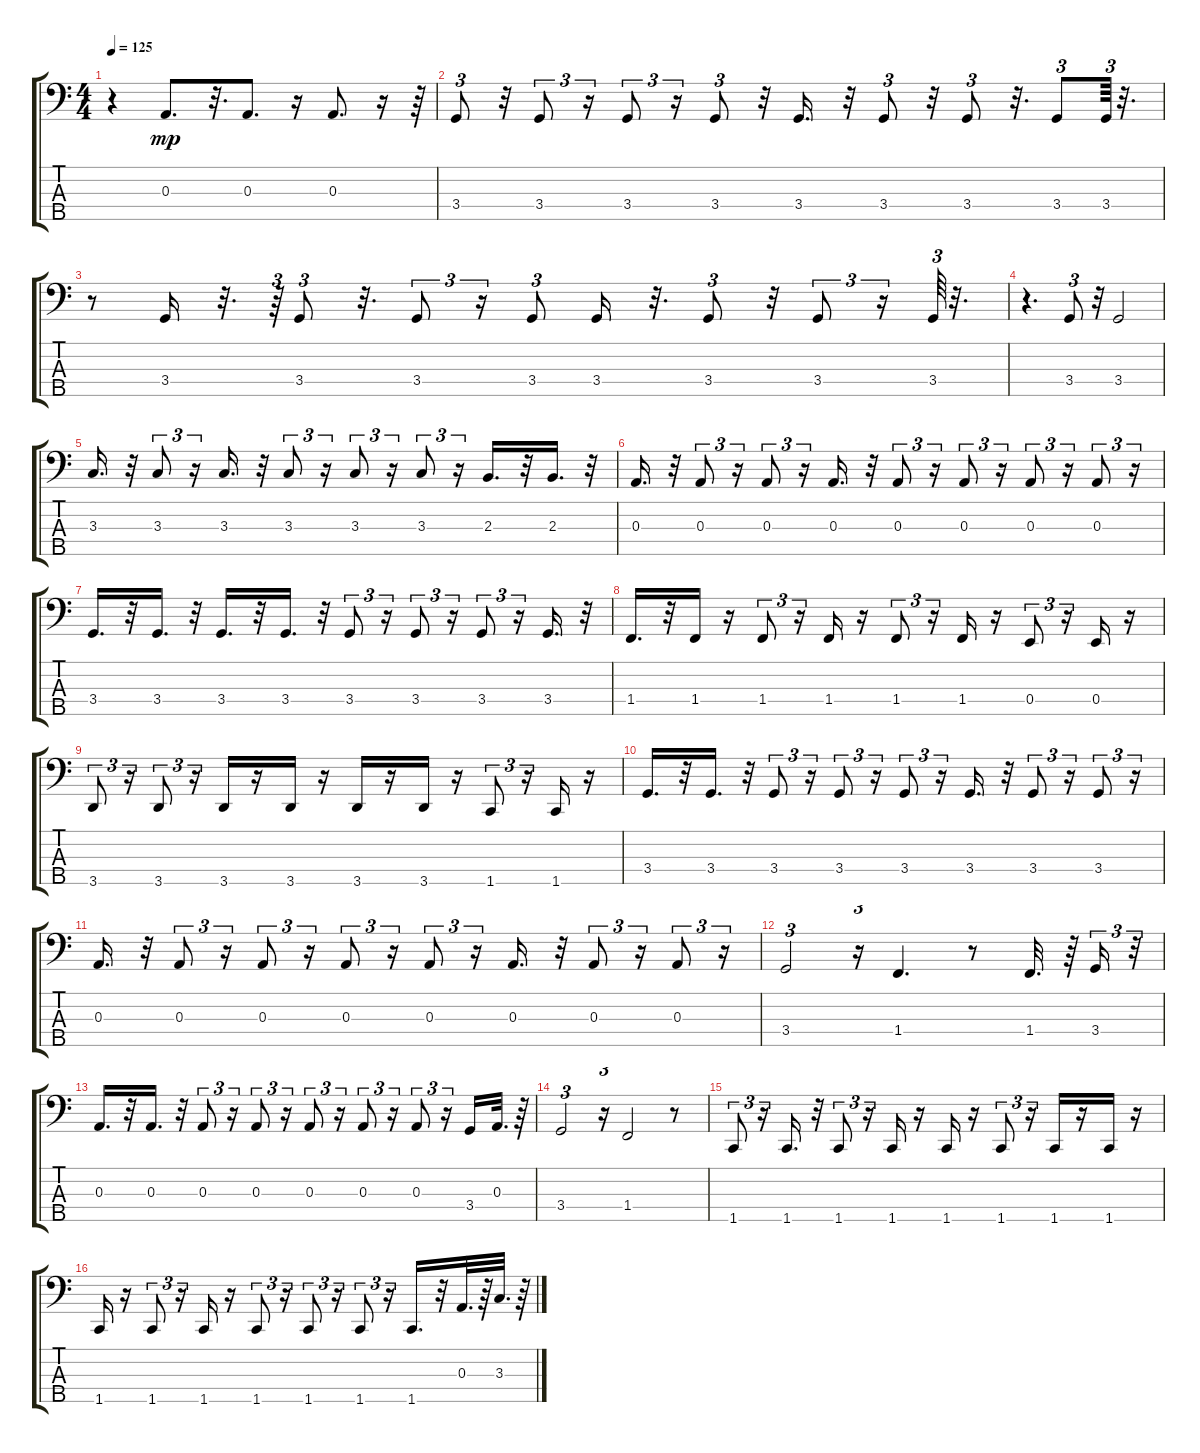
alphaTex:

\track "" {instrument electricbassfinger}
\staff {score tabs}
\tuning (G2 D2 A1 E1 B0) {hide}
\ts (4 4)
\tempo 125
\clef f4
\ks c
r.4{dy mp} 0.3.8{d} r.32{d} 0.3.8{d} r.16 0.3.8{d} r.16 r.64 |
3.4.8{tu (3 2)} r.32 3.4.8{tu (3 2)} r.16{tu (3 2)} 3.4.8{tu (3 2)} r.16{tu (3 2)} 3.4.8{tu (3 2)} r.32 3.4.16{d} r.32 3.4.8{tu (3 2)} r.32 3.4.8{tu (3 2)} r.32{d} 3.4.8{tu (3 2)} 3.4.64{tu (3 2)} r.32{d} |
r.8 3.4.16 r.32{d} r.64{tu (3 2)} 3.4.8{tu (3 2)} r.32{d} 3.4.8{tu (3 2)} r.16{tu (3 2)} 3.4.8{tu (3 2)} 3.4.16 r.32{d} 3.4.8{tu (3 2)} r.32 3.4.8{tu (3 2)} r.16{tu (3 2)} 3.4.64{tu (3 2)} r.32{d} |
r.4{d} 3.4.8{tu (3 2)} r.32 3.4.2 |
3.3.16{d} r.32 3.3.8{tu (3 2)} r.16{tu (3 2)} 3.3.16{d} r.32 3.3.8{tu (3 2)} r.16{tu (3 2)} 3.3.8{tu (3 2)} r.16{tu (3 2)} 3.3.8{tu (3 2)} r.16{tu (3 2)} 2.3.16{d} r.32 2.3.16{d} r.32 |
0.3.16{d} r.32 0.3.8{tu (3 2)} r.16{tu (3 2)} 0.3.8{tu (3 2)} r.16{tu (3 2)} 0.3.16{d} r.32 0.3.8{tu (3 2)} r.16{tu (3 2)} 0.3.8{tu (3 2)} r.16{tu (3 2)} 0.3.8{tu (3 2)} r.16{tu (3 2)} 0.3.8{tu (3 2)} r.16{tu (3 2)} |
3.4.16{d} r.32 3.4.16{d} r.32 3.4.16{d} r.32 3.4.16{d} r.32 3.4.8{tu (3 2)} r.16{tu (3 2)} 3.4.8{tu (3 2)} r.16{tu (3 2)} 3.4.8{tu (3 2)} r.16{tu (3 2)} 3.4.16{d} r.32 |
1.4.16{d} r.32 1.4.16 r.16 1.4.8{tu (3 2)} r.16{tu (3 2)} 1.4.16 r.16 1.4.8{tu (3 2)} r.16{tu (3 2)} 1.4.16 r.16 0.4.8{tu (3 2)} r.16{tu (3 2)} 0.4.16 r.16 |
3.5.8{tu (3 2)} r.16{tu (3 2)} 3.5.8{tu (3 2)} r.16{tu (3 2)} 3.5.16 r.16 3.5.16 r.16 3.5.16 r.16 3.5.16 r.16 1.5.8{tu (3 2)} r.16{tu (3 2)} 1.5.16 r.16 |
3.4.16{d} r.32 3.4.16{d} r.32 3.4.8{tu (3 2)} r.16{tu (3 2)} 3.4.8{tu (3 2)} r.16{tu (3 2)} 3.4.8{tu (3 2)} r.16{tu (3 2)} 3.4.16{d} r.32 3.4.8{tu (3 2)} r.16{tu (3 2)} 3.4.8{tu (3 2)} r.16{tu (3 2)} |
0.3.16{d} r.32 0.3.8{tu (3 2)} r.16{tu (3 2)} 0.3.8{tu (3 2)} r.16{tu (3 2)} 0.3.8{tu (3 2)} r.16{tu (3 2)} 0.3.8{tu (3 2)} r.16{tu (3 2)} 0.3.16{d} r.32 0.3.8{tu (3 2)} r.16{tu (3 2)} 0.3.8{tu (3 2)} r.16{tu (3 2)} |
3.4.2{tu (3 2)} r.16{tu (3 2)} 1.4.4{d} r.8 1.4.32{d} r.64 3.4.16{tu (3 2)} r.32{tu (3 2)} |
0.3.16{d} r.32 0.3.16{d} r.32 0.3.8{tu (3 2)} r.16{tu (3 2)} 0.3.8{tu (3 2)} r.16{tu (3 2)} 0.3.8{tu (3 2)} r.16{tu (3 2)} 0.3.8{tu (3 2)} r.16{tu (3 2)} 0.3.8{tu (3 2)} r.16{tu (3 2)} 3.4.16 0.3.32{d} r.64 |
3.4.2{tu (3 2)} r.16{tu (3 2)} 1.4.2 r.8 |
1.5.8{tu (3 2)} r.16{tu (3 2)} 1.5.16{d} r.32 1.5.8{tu (3 2)} r.16{tu (3 2)} 1.5.16 r.16 1.5.16 r.16 1.5.8{tu (3 2)} r.16{tu (3 2)} 1.5.16 r.16 1.5.16 r.16 |
1.5.16 r.16 1.5.8{tu (3 2)} r.16{tu (3 2)} 1.5.16 r.16 1.5.8{tu (3 2)} r.16{tu (3 2)} 1.5.8{tu (3 2)} r.16{tu (3 2)} 1.5.8{tu (3 2)} r.16{tu (3 2)} 1.5.16{d} r.32 0.3.32{d} r.64 3.3.32{d} r.64
